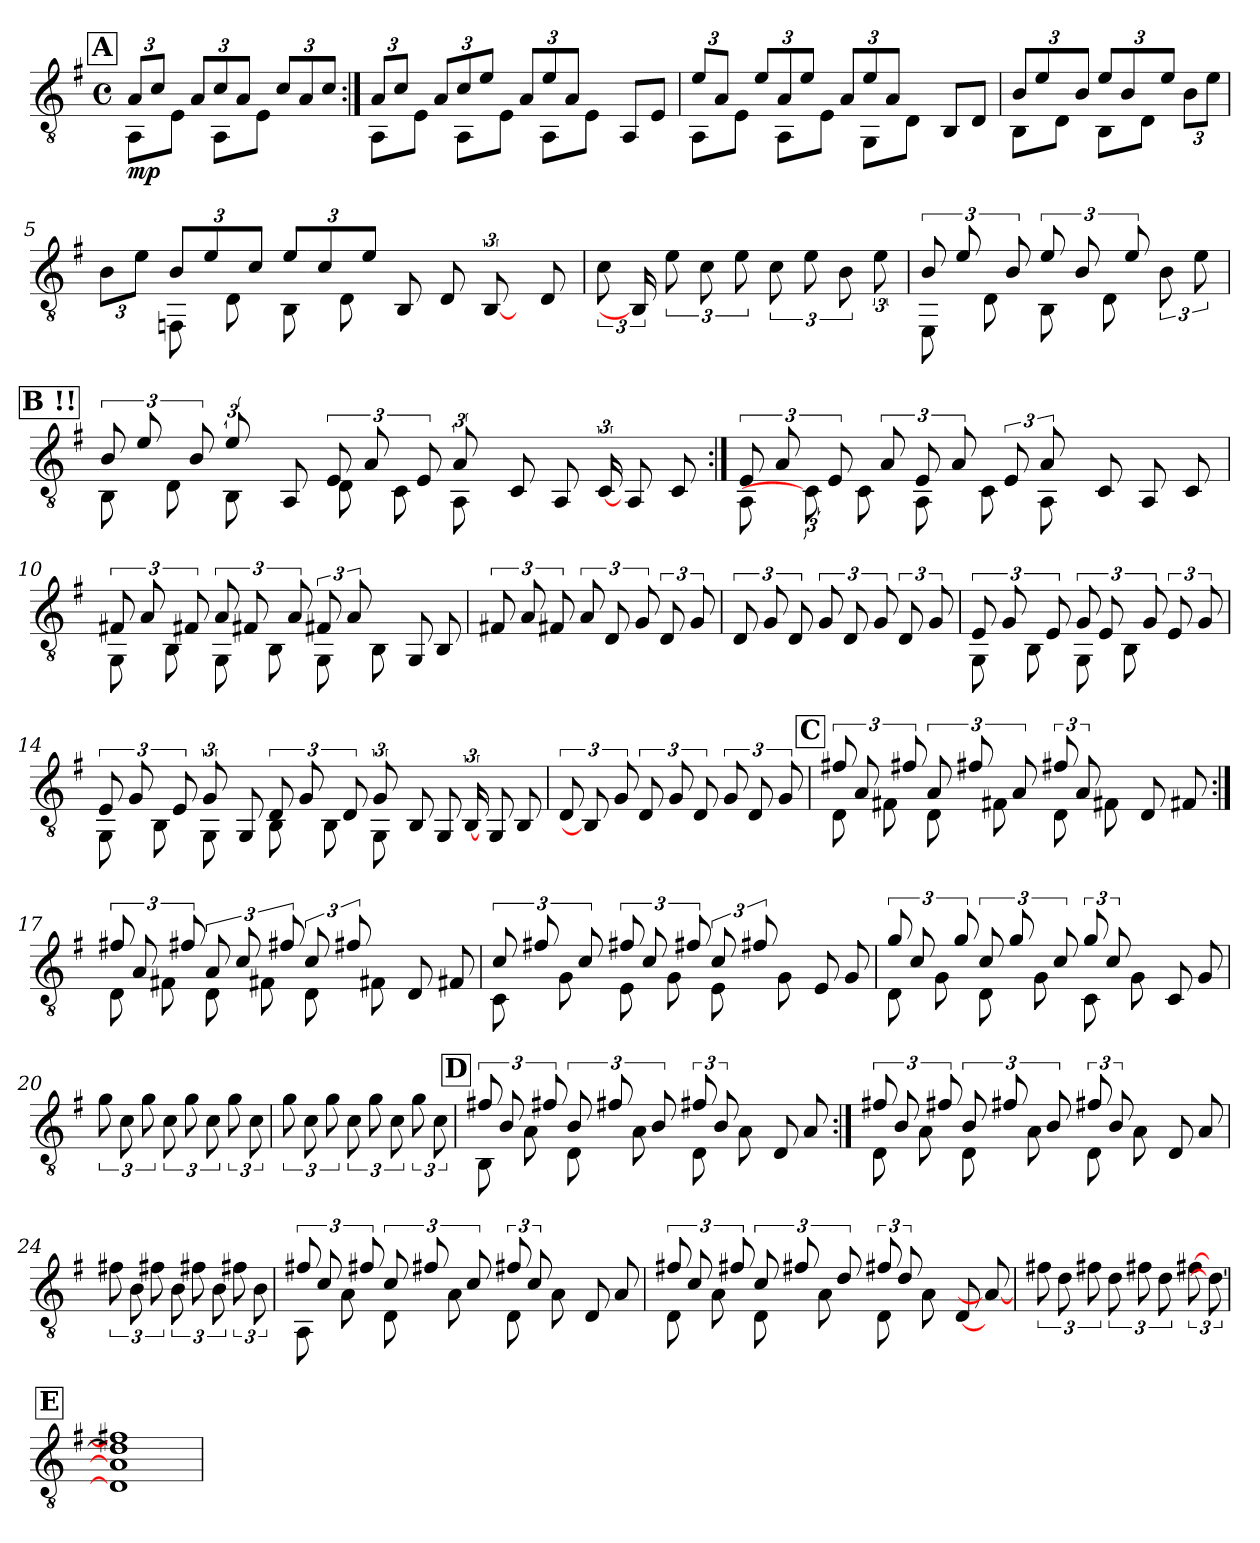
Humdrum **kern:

**kern	**dynam
*part1	*part1
*staff1	*staff1
*clefGv2	*
*k[f#]	*
*G:	*
*M4/4	*
*met(c)	*
*MM92	*
!!LO:REH:place=s1:a:t=A
=1	=1
*^	*
!	!	!LO:DY:b
12AL	8AAL	mp
12cJ	.	.
.	8EJ	.
12AL	.	.
12c	8AAL	.
12AJ	.	.
.	8EJ	.
12cL	.	.
12A	6ryy	.
12cJ	.	.
=2:|!	=2:|!	=2:|!
12AL	8AAL	.
12cJ	.	.
.	8EJ	.
12AL	.	.
12c	8AAL	.
12eJ	.	.
.	8EJ	.
12AL	.	.
12e	8AAL	.
12AJ	.	.
.	8EJ	.
3ryy	.	.
.	8AAL	.
.	8EJ	.
=3	=3	=3
12eL	8AAL	.
12AJ	.	.
.	8EJ	.
12eL	.	.
12A	8AAL	.
12eJ	.	.
.	8EJ	.
12AL	.	.
12e	8GGL	.
12AJ	.	.
.	8DJ	.
3ryy	.	.
.	8BBL	.
.	8DJ	.
=4	=4	=4
12BL	8BBL	.
12e	.	.
.	8DJ	.
12BJ	.	.
12eL	8BBL	.
12B	.	.
.	8DJ	.
12eJ	.	.
12BL	6ryy	.
12eJ	.	.
=5	=5	=5
12BL	6ryy	.
12eJ	.	.
12BL	8FF	.
12e	.	.
.	8D	.
12cJ	.	.
12eL	8BB	.
12c	.	.
.	8D	.
12eJ	.	.
2ryy	8BB	.
.	8D	.
.	[12BB	.
.	24ryy	.
.	8D	.
*v	*v	*
=6	=6
12c	.
24BB]	.
12e	.
12c	.
12e	.
12c	.
12e	.
12B	.
12e	.
=7	=7
*^	*
12B	8EE	.
12e	.	.
.	8D	.
12B	.	.
12e	8BB	.
12B	.	.
.	8D	.
12e	.	.
12B	6ryy	.
12e	.	.
!!LO:LB:g=z	!!
!!LO:REH:place=s1:a:t=B	!!
=8	=8	=8
12B	8BB	.
12e	.	.
.	8D	.
12B	.	.
12e	8BB	.
6ryy	.	.
.	8AA	.
12E	8D	.
12A	.	.
.	8C	.
12E	.	.
12A	8AA	.
12%7ryy	.	.
.	8C	.
.	8AA	.
.	[24C	.
.	8AA	.
.	8C	.
=9:|!	=9:|!	=9:|!
12E	8AA	.
12A	.	.
.	12C]	.
12E	.	.
.	8C	.
12A	.	.
12E	8AA	.
12A	.	.
.	8C	.
12E	.	.
12A	8AA	.
12%5ryy	.	.
.	8C	.
.	8AA	.
.	8C	.
=10	=10	=10
12F#X	8GG	.
12A	.	.
.	8BB	.
12F#X	.	.
12A	8GG	.
12F#X	.	.
.	8BB	.
12A	.	.
12F#X	8GG	.
12A	.	.
.	8BB	.
3ryy	.	.
.	8GG	.
.	8BB	.
*v	*v	*
=11	=11
12F#X	.
12A	.
12F#X	.
12A	.
12D	.
12G	.
12D	.
12G	.
=12	=12
12D	.
12G	.
12D	.
12G	.
12D	.
12G	.
12D	.
12G	.
=13	=13
*^	*
12E	8GG	.
12G	.	.
.	8BB	.
12E	.	.
12G	8GG	.
12E	.	.
.	8BB	.
12G	.	.
12E	6ryy	.
12G	.	.
=14	=14	=14
12E	8GG	.
12G	.	.
.	8BB	.
12E	.	.
12G	8GG	.
6ryy	.	.
.	8GG	.
12D	8BB	.
12G	.	.
.	8BB	.
12D	.	.
12G	8GG	.
12%7ryy	.	.
.	8BB	.
.	8GG	.
.	[24BB	.
.	8GG	.
.	8BB	.
*v	*v	*
=15	=15
12D	.
12BB]	.
12G	.
12D	.
12G	.
12D	.
12G	.
12D	.
12G	.
!!LO:LB:g=z
!!LO:REH:place=s1:a:t=C
=16	=16
*^	*
12f#X	8D	.
12A	.	.
.	8F#X	.
12f#X	.	.
12A	8D	.
12f#X	.	.
.	8F#X	.
12A	.	.
12f#X	8D	.
12A	.	.
.	8F#X	.
3ryy	.	.
.	8D	.
.	8F#X	.
=17:|!	=17:|!	=17:|!
12f#X	8D	.
12A	.	.
.	8F#X	.
12f#X	.	.
12A	8D	.
12c	.	.
.	8F#X	.
12f#X	.	.
12c	8D	.
12f#X	.	.
.	8F#X	.
3ryy	.	.
.	8D	.
.	8F#X	.
=18	=18	=18
12c	8C	.
12f#X	.	.
.	8G	.
12c	.	.
12f#X	8E	.
12c	.	.
.	8G	.
12f#X	.	.
12c	8E	.
12f#X	.	.
.	8G	.
3ryy	.	.
.	8E	.
.	8G	.
=19	=19	=19
12g	8D	.
12c	.	.
.	8G	.
12g	.	.
12c	8D	.
12g	.	.
.	8G	.
12c	.	.
12g	8C	.
12c	.	.
.	8G	.
3ryy	.	.
.	8C	.
.	8G	.
*v	*v	*
=20	=20
12g	.
12c	.
12g	.
12c	.
12g	.
12c	.
12g	.
12c	.
=21	=21
12g	.
12c	.
12g	.
12c	.
12g	.
12c	.
12g	.
12c	.
!!LO:REH:place=s1:a:t=D
=22	=22
*^	*
12f#X	8BB	.
12B	.	.
.	8A	.
12f#X	.	.
12B	8D	.
12f#X	.	.
.	8A	.
12B	.	.
12f#X	8D	.
12B	.	.
.	8A	.
3ryy	.	.
.	8D	.
.	8A	.
=23:|!	=23:|!	=23:|!
12f#X	8D	.
12B	.	.
.	8A	.
12f#X	.	.
12B	8D	.
12f#X	.	.
.	8A	.
12B	.	.
12f#X	8D	.
12B	.	.
.	8A	.
3ryy	.	.
.	8D	.
.	8A	.
*v	*v	*
=24	=24
12f#X	.
12B	.
12f#X	.
12B	.
12f#X	.
12B	.
12f#X	.
12B	.
=25	=25
*^	*
12f#X	8AA	.
12c	.	.
.	8A	.
12f#X	.	.
12c	8D	.
12f#X	.	.
.	8A	.
12c	.	.
12f#X	8D	.
12c	.	.
.	8A	.
3ryy	.	.
.	8D	.
.	8A	.
=26	=26	=26
12f#X	8D	.
12c	.	.
.	8A	.
12f#X	.	.
12c	8D	.
12f#X	.	.
.	8A	.
12d	.	.
12f#X	8D	.
12d	.	.
.	8A	.
3ryy	.	.
.	[8D	.
.	8A_	.
*v	*v	*
=27	=27
12f#X	.
12d	.
12f#X	.
12d	.
12f#X	.
12d	.
[12f#X	.
12d_	.
!!LO:LB:g=z
!!LO:REH:place=s1:a:t=E
=28	=28
*^	*
1f#X] 1d]	1D] 1A]	.
*v	*v	*
=	=
*-	*-
